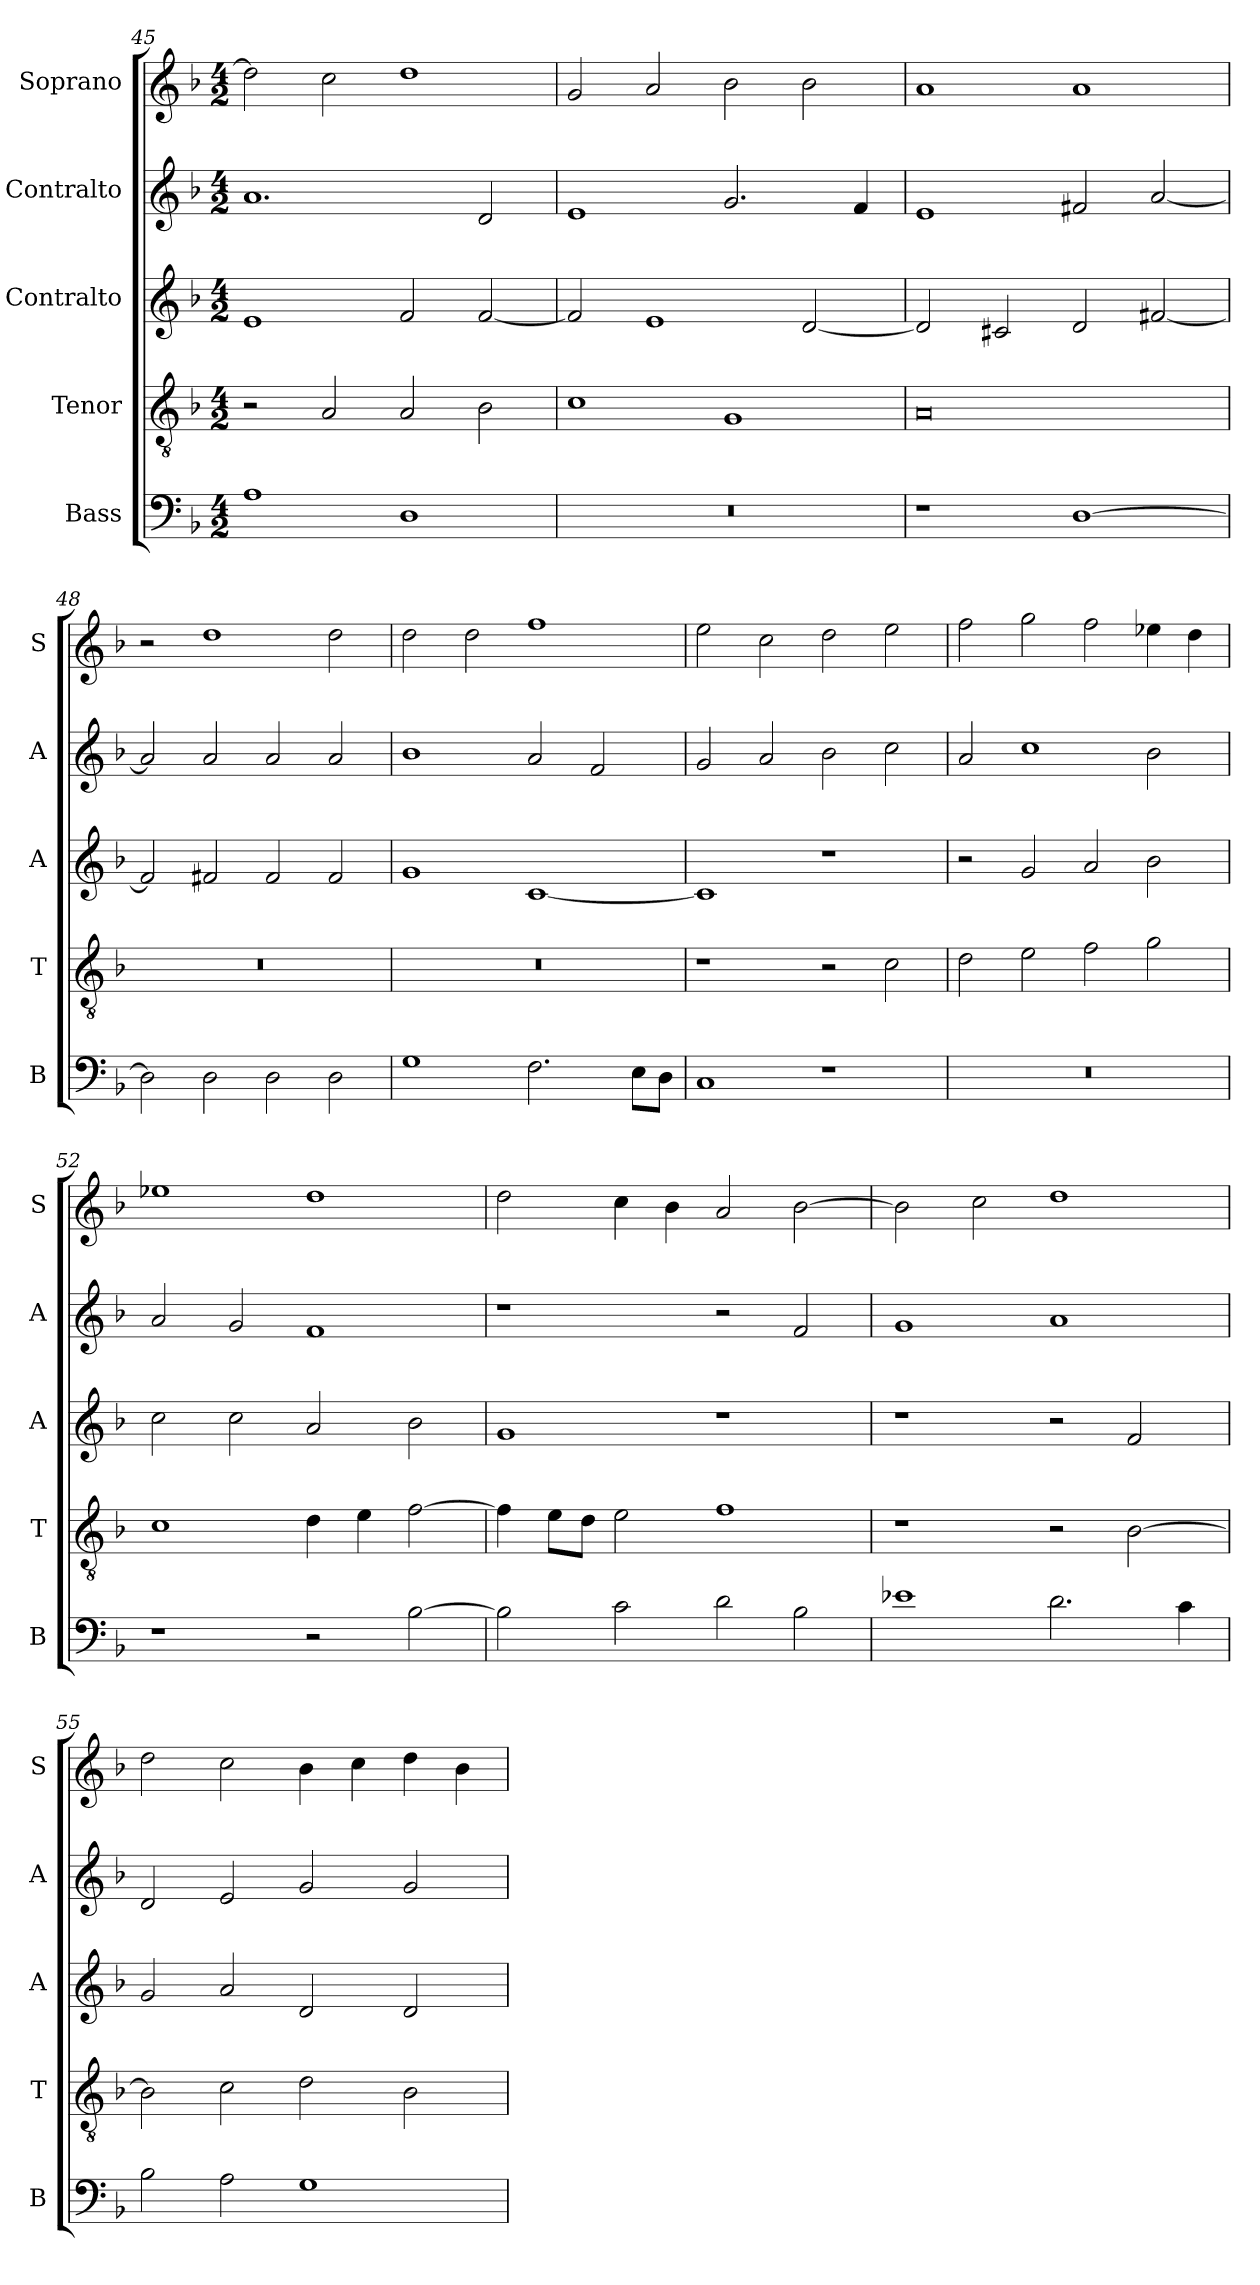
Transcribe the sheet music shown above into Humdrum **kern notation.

**kern	**kern	**kern	**kern	**kern
*part5	*part4	*part3	*part2	*part1
*staff5	*staff4	*staff3	*staff2	*staff1
*I"Bass	*I"Tenor	*I"Contralto	*I"Contralto	*I"Soprano
*I'B	*I'T	*I'A	*I'A	*I'S
*clefF4	*clefGv2	*clefG2	*clefG2	*clefG2
*k[b-]	*k[b-]	*k[b-]	*k[b-]	*k[b-]
*G:dor	*G:dor	*G:dor	*G:dor	*G:dor
*M4/2	*M4/2	*M4/2	*M4/2	*M4/2
=45	=45	=45	=45	=45
1A	2r	1e	1.a	2dd]
.	2A	.	.	2cc
1D	2A	2f	.	1dd
.	2B-	[2f	2d	.
=46	=46	=46	=46	=46
0r	1c	2f]	1e	2g
.	.	1e	.	2a
.	1G	.	2.g	2b-
.	.	[2d	.	2b-
.	.	.	4f	.
=47	=47	=47	=47	=47
1r	0A	2d]	1e	1a
.	.	2c#X	.	.
[1D	.	2d	2f#X	1a
.	.	[2f#X	[2a	.
=48	=48	=48	=48	=48
2D]	0r	2f#]	2a]	2r
2D	.	2f#X	2a	1dd
2D	.	2f#	2a	.
2D	.	2f#	2a	2dd
=49	=49	=49	=49	=49
1G	0r	1g	1b-	2dd
.	.	.	.	2dd
2.F	.	[1c	2a	1ff
.	.	.	2f	.
8E\L	.	.	.	.
8D\J	.	.	.	.
=50	=50	=50	=50	=50
1C	1r	1c]	2g	2ee
.	.	.	2a	2cc
1r	2r	1r	2b-	2dd
.	2c	.	2cc	2ee
=51	=51	=51	=51	=51
0r	2d	2r	2a	2ff
.	2e	2g	1cc	2gg
.	2f	2a	.	2ff
.	2g	2b-	2b-	4ee-X
.	.	.	.	4dd
=52	=52	=52	=52	=52
1r	1c	2cc	2a	1ee-X
.	.	2cc	2g	.
2r	4d	2a	1f	1dd
.	4e	.	.	.
[2B-	[2f	2b-	.	.
=53	=53	=53	=53	=53
2B-]	4f]	1g	1r	2dd
.	8e\L	.	.	.
.	8d\J	.	.	.
2c	2e	.	.	4cc
.	.	.	.	4b-
2d	1f	1r	2r	2a
2B-	.	.	2f	[2b-
=54	=54	=54	=54	=54
1e-X	1r	1r	1g	2b-]
.	.	.	.	2cc
2.d	2r	2r	1a	1dd
.	[2B-	2f	.	.
4c	.	.	.	.
=55	=55	=55	=55	=55
2B-	2B-]	2g	2d	2dd
2A	2c	2a	2e	2cc
1G	2d	2d	2g	4b-
.	.	.	.	4cc
.	2B-	2d	2g	4dd
.	.	.	.	4b-
=	=	=	=	=
*-	*-	*-	*-	*-
